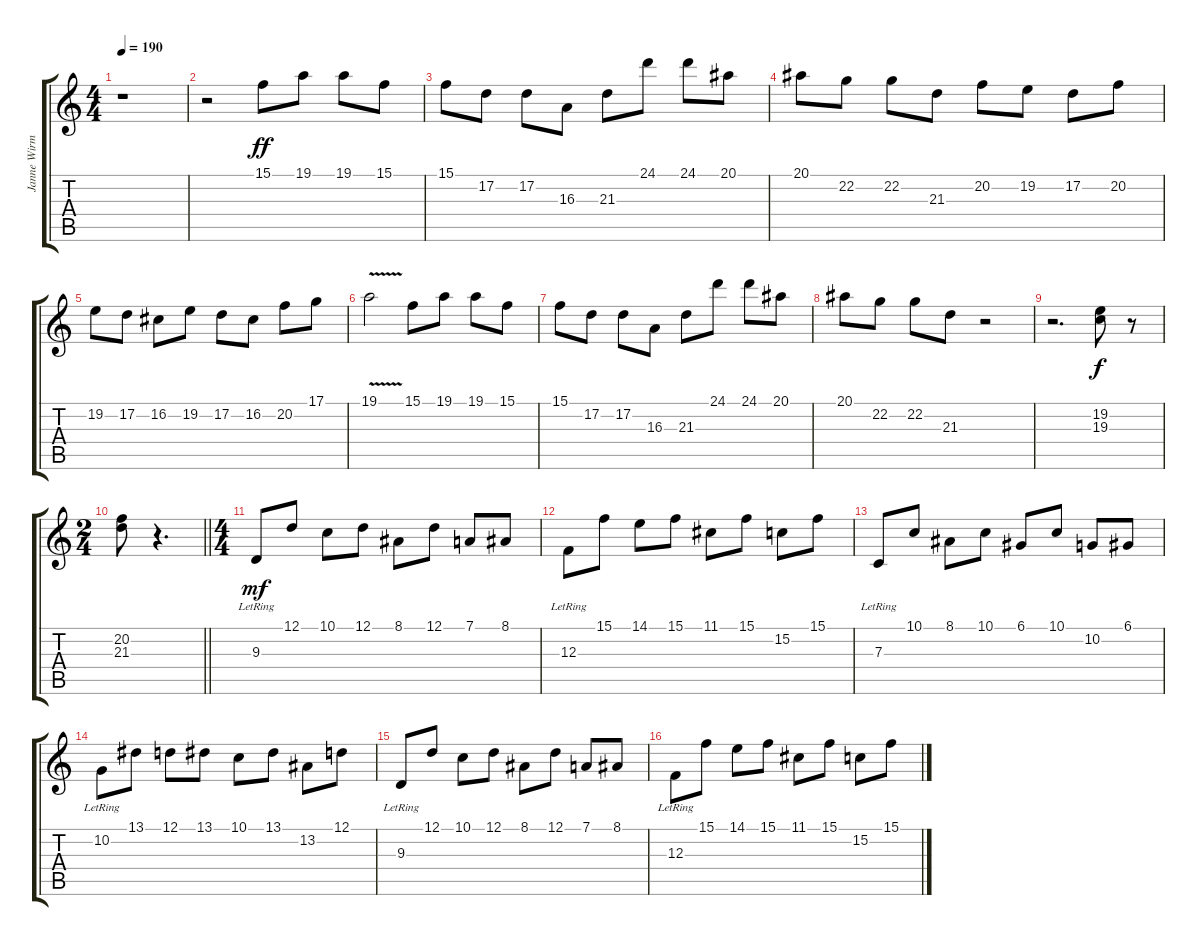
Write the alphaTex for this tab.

\track ("Janne Wirmen" "Janne Wirm") {instrument pad1newage}
\staff {score tabs}
\tuning (D4 A3 F3 C3 G2 D2) {hide}
\ts (4 4)
\tempo 190
\clef g2
\ks c
r.1{dy ff} |
r.2 15.1.8 19.1.8 19.1.8 15.1.8 |
15.1.8 17.2.8 17.2.8 16.3.8 21.3.8 24.1.8 24.1.8 20.1.8 |
20.1.8 22.2.8 22.2.8 21.3.8 20.2.8 19.2.8 17.2.8 20.2.8 |
19.2.8 17.2.8 16.2.8 19.2.8 17.2.8 16.2.8 20.2.8 17.1.8 |
19.1{v}.2 15.1.8 19.1.8 19.1.8 15.1.8 |
15.1.8 17.2.8 17.2.8 16.3.8 21.3.8 24.1.8 24.1.8 20.1.8 |
20.1.8 22.2.8 22.2.8 21.3.8 r.2 |
r.2{d} (19.2 19.3).8{dy f} r.8 |
\ts (2 4)
\barLineRight lightlight
(20.2 21.3).8 r.4{d} |
\ts (4 4)
9.3{lr}.8{dy mf volume 15 balance 8 instrument pad1newage} 12.1.8 10.1.8 12.1.8 8.1.8 12.1.8 7.1.8 8.1.8 |
12.3{lr}.8 15.1.8 14.1.8 15.1.8 11.1.8 15.1.8 15.2.8 15.1.8 |
7.3{lr}.8 10.1.8 8.1.8 10.1.8 6.1.8 10.1.8 10.2.8 6.1.8 |
10.2{lr}.8 13.1.8 12.1.8 13.1.8 10.1.8 13.1.8 13.2.8 12.1.8 |
9.3{lr}.8 12.1.8 10.1.8 12.1.8 8.1.8 12.1.8 7.1.8 8.1.8 |
12.3{lr}.8 15.1.8 14.1.8 15.1.8 11.1.8 15.1.8 15.2.8 15.1.8
